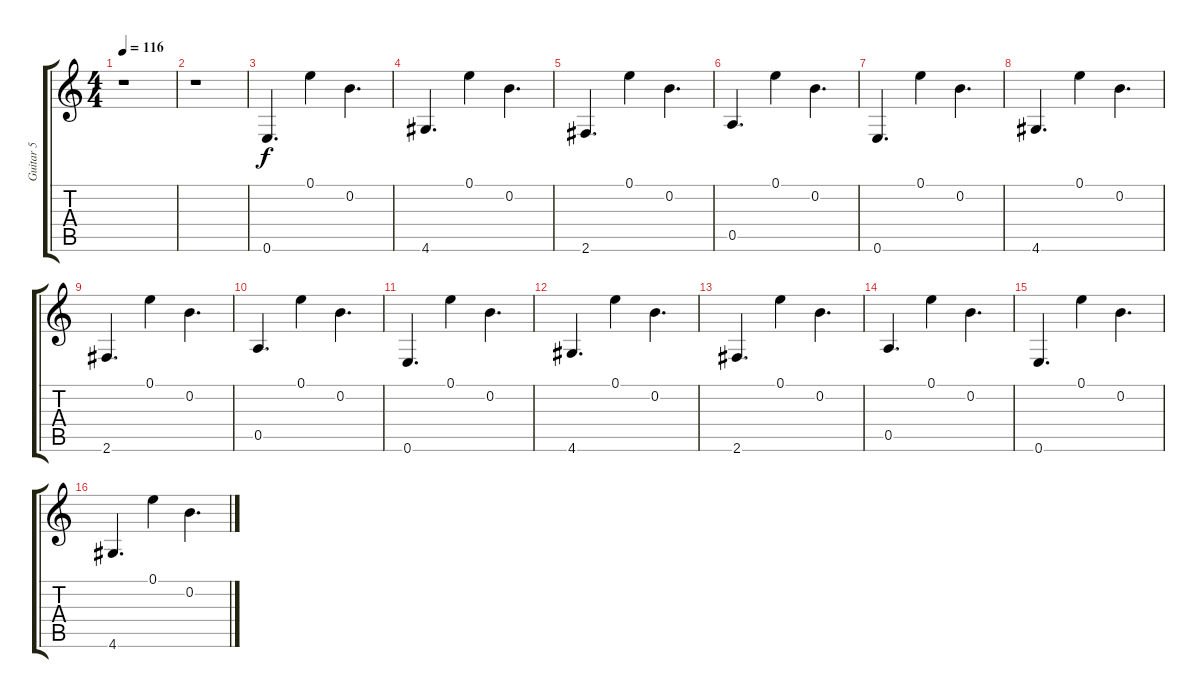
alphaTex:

\track ("Guitar 5" "Guitar 5") {instrument electricguitarclean}
\staff {score tabs}
\tuning (E4 B3 G3 D3 A2 E2) {hide}
\ts (4 4)
\tempo 116
\clef g2
\ks c
r.1{dy f} |
r.1 |
0.6.4{d} 0.1.4 0.2.4{d} |
4.6.4{d} 0.1.4 0.2.4{d} |
2.6.4{d} 0.1.4 0.2.4{d} |
0.5.4{d} 0.1.4 0.2.4{d} |
0.6.4{d} 0.1.4 0.2.4{d} |
4.6.4{d} 0.1.4 0.2.4{d} |
2.6.4{d} 0.1.4 0.2.4{d} |
0.5.4{d} 0.1.4 0.2.4{d} |
0.6.4{d} 0.1.4 0.2.4{d} |
4.6.4{d} 0.1.4 0.2.4{d} |
2.6.4{d} 0.1.4 0.2.4{d} |
0.5.4{d} 0.1.4 0.2.4{d} |
0.6.4{d} 0.1.4 0.2.4{d} |
4.6.4{d} 0.1.4 0.2.4{d}
